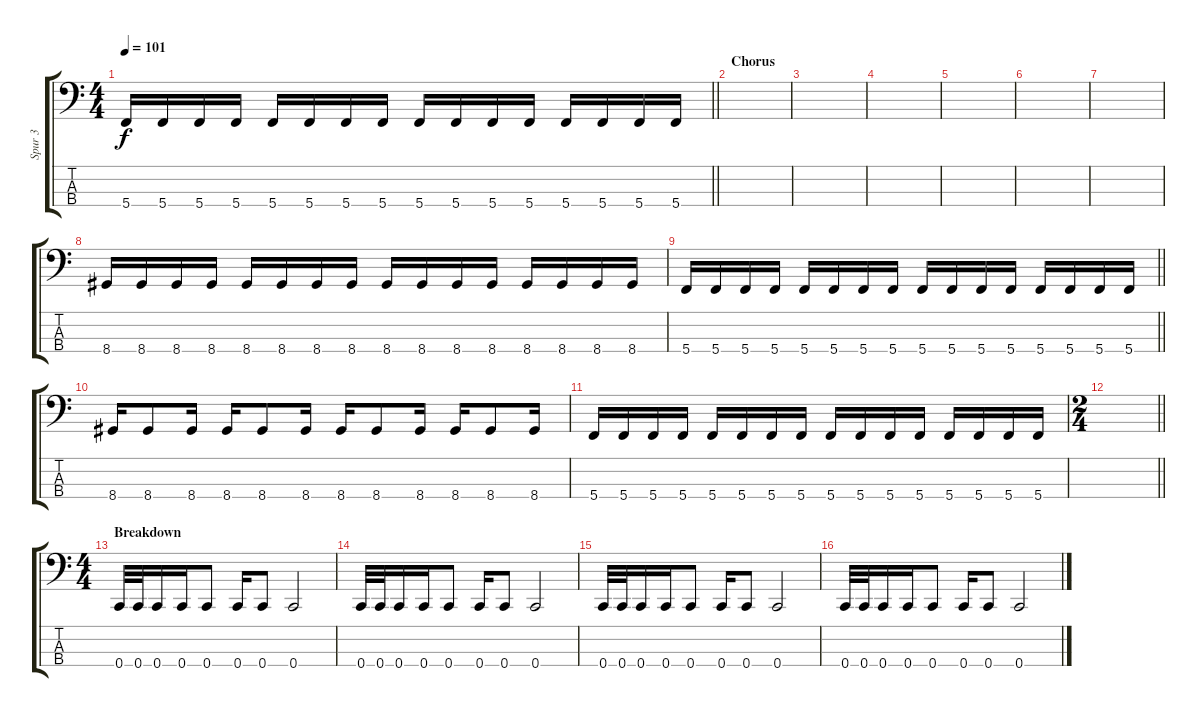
\track ("Spur 3" "Spur 3") {instrument electricbassfinger}
\staff {score tabs}
\tuning (F2 C2 G1 C1) {hide}
\ts (4 4)
\tempo 101
\clef f4
\barLineRight lightlight
\ks c
5.4.16{dy f} 5.4.16 5.4.16 5.4.16 5.4.16 5.4.16 5.4.16 5.4.16 5.4.16 5.4.16 5.4.16 5.4.16 5.4.16 5.4.16 5.4.16 5.4.16 |
\section ("" "Chorus")
|
|
|
|
|
|
8.4.16 8.4.16 8.4.16 8.4.16 8.4.16 8.4.16 8.4.16 8.4.16 8.4.16 8.4.16 8.4.16 8.4.16 8.4.16 8.4.16 8.4.16 8.4.16 |
\barLineRight lightlight
5.4.16 5.4.16 5.4.16 5.4.16 5.4.16 5.4.16 5.4.16 5.4.16 5.4.16 5.4.16 5.4.16 5.4.16 5.4.16 5.4.16 5.4.16 5.4.16 |
8.4.16 8.4.8 8.4.16 8.4.16 8.4.8 8.4.16 8.4.16 8.4.8 8.4.16 8.4.16 8.4.8 8.4.16 |
5.4.16 5.4.16 5.4.16 5.4.16 5.4.16 5.4.16 5.4.16 5.4.16 5.4.16 5.4.16 5.4.16 5.4.16 5.4.16 5.4.16 5.4.16 5.4.16 |
\ts (2 4)
\barLineRight lightlight
|
\ts (4 4)
\section ("" "Breakdown")
0.4.32 0.4.32 0.4.16 0.4.16 0.4.8 0.4.16 0.4.8 0.4.2 |
0.4.32 0.4.32 0.4.16 0.4.16 0.4.8 0.4.16 0.4.8 0.4.2 |
0.4.32 0.4.32 0.4.16 0.4.16 0.4.8 0.4.16 0.4.8 0.4.2 |
0.4.32 0.4.32 0.4.16 0.4.16 0.4.8 0.4.16 0.4.8 0.4.2
